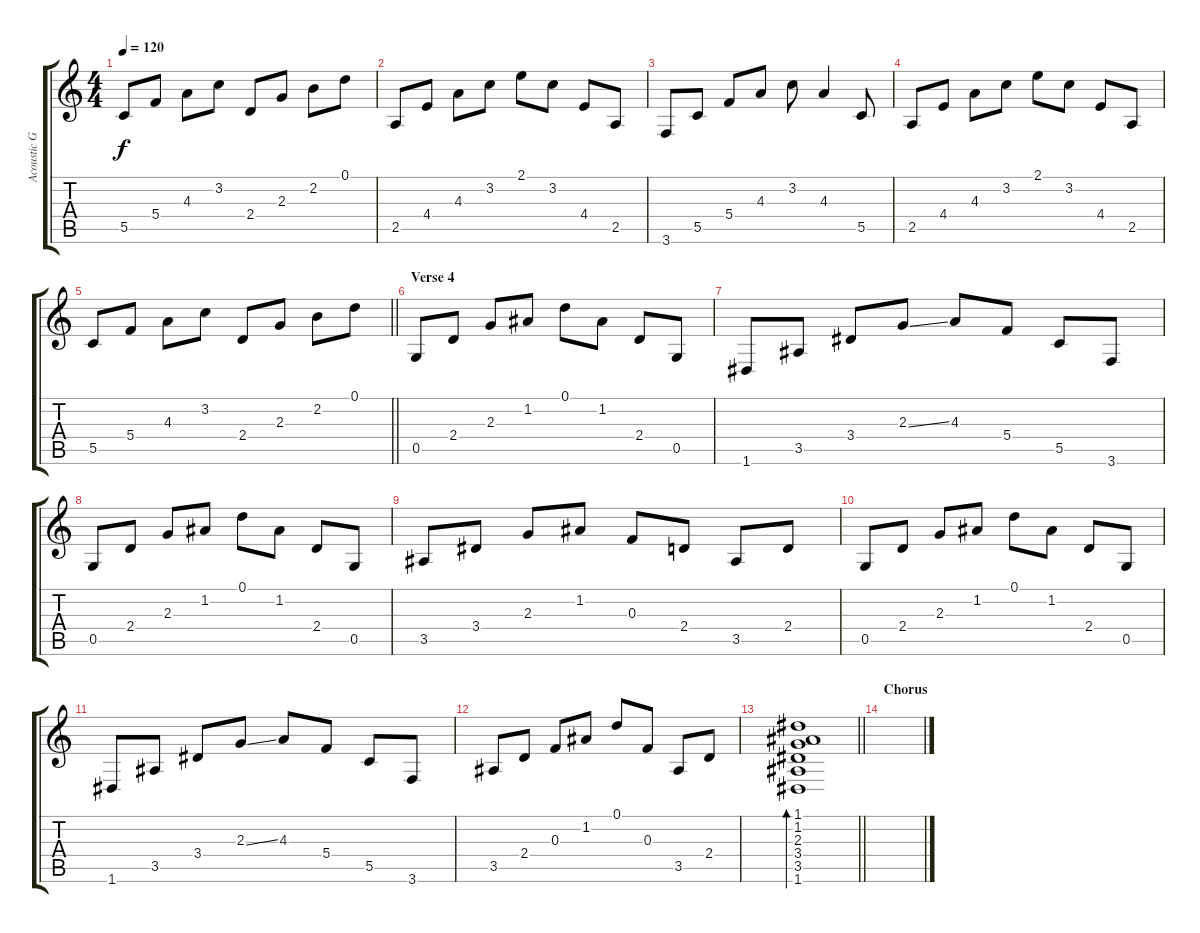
\track ("Acoustic Guitar" "Acoustic G") {instrument acousticguitarsteel}
\staff {score tabs}
\tuning (D4 A3 F3 C3 G2 D2) {hide}
\ts (4 4)
\tempo 120
\clef g2
\ks c
5.5.8{dy f} 5.4.8 4.3.8 3.2.8 2.4.8 2.3.8 2.2.8 0.1.8 |
2.5.8 4.4.8 4.3.8 3.2.8 2.1.8 3.2.8 4.4.8 2.5.8 |
3.6.8 5.5.8 5.4.8 4.3.8 3.2.8 4.3.4 5.5.8 |
2.5.8 4.4.8 4.3.8 3.2.8 2.1.8 3.2.8 4.4.8 2.5.8 |
\barLineRight lightlight
5.5.8 5.4.8 4.3.8 3.2.8 2.4.8 2.3.8 2.2.8 0.1.8 |
\section ("" "Verse 4")
0.5.8 2.4.8 2.3.8 1.2.8 0.1.8 1.2.8 2.4.8 0.5.8 |
1.6.8 3.5.8 3.4.8 2.3{ss}.8 4.3.8 5.4.8 5.5.8 3.6.8 |
0.5.8 2.4.8 2.3.8 1.2.8 0.1.8 1.2.8 2.4.8 0.5.8 |
3.5.8 3.4.8 2.3.8 1.2.8 0.3.8 2.4.8 3.5.8 2.4.8 |
0.5.8 2.4.8 2.3.8 1.2.8 0.1.8 1.2.8 2.4.8 0.5.8 |
1.6.8 3.5.8 3.4.8 2.3{ss}.8 4.3.8 5.4.8 5.5.8 3.6.8 |
3.5.8 2.4.8 0.3.8 1.2.8 0.1.8 0.3.8 3.5.8 2.4.8 |
\barLineRight lightlight
(1.1 1.2 2.3 3.4 3.5 1.6).1{bd 120} |
\section ("" "Chorus")
